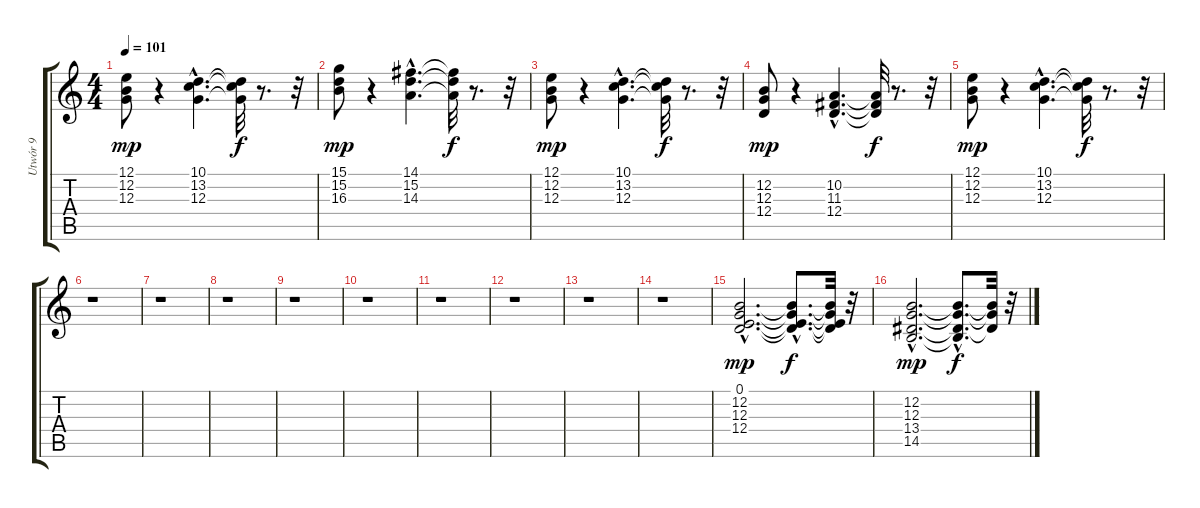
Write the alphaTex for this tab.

\track ("Utwór 9" "Utwór 9") {instrument fx8scifi}
\staff {score tabs}
\tuning (E4 B3 G3 D3 A2 E2) {hide}
\ts (4 4)
\tempo 101
\clef g2
\ks c
(12.1 12.2 12.3).8{dy mp} r.4 (10.1{hac} 13.2{hac} 12.3{hac}).4{d} (10.1{t} 13.2{t} 12.3{t}).32{dy f} r.8{d} r.32 |
(15.1 15.2 16.3).8{dy mp} r.4 (14.1{hac} 15.2{hac} 14.3{hac}).4{d} (14.1{t} 15.2{t} 14.3{t}).32{dy f} r.8{d} r.32 |
(12.1 12.2 12.3).8{dy mp} r.4 (10.1{hac} 13.2{hac} 12.3{hac}).4{d} (10.1{t} 13.2{t} 12.3{t}).32{dy f} r.8{d} r.32 |
(12.2 12.3 12.4).8{dy mp} r.4 (10.2{hac} 11.3{hac} 12.4{hac}).4{d} (10.2{t} 11.3{t} 12.4{t}).32{dy f} r.8{d} r.32 |
(12.1 12.2 12.3).8{dy mp} r.4 (10.1{hac} 13.2{hac} 12.3{hac}).4{d} (10.1{t} 13.2{t} 12.3{t}).32{dy f} r.8{d} r.32 |
r.1 |
r.1 |
r.1 |
r.1 |
r.1 |
r.1 |
r.1 |
r.1 |
r.1 |
(0.1{hac} 12.2{hac} 12.3{hac} 12.4{hac}).2{d dy mp} (0.1{hac t} 12.2{hac t} 12.3{hac t} 12.4{hac t}).8{d dy f} (0.1{t} 12.2{t} 12.3{t} 12.4{t}).32 r.32 |
(12.2{hac} 12.3{hac} 13.4{hac} 14.5{hac}).2{d dy mp} (12.2{hac t} 12.3{hac t} 13.4{hac t} 14.5{hac t}).8{d dy f} (12.2{t} 12.3{t} 13.4{t}).32 r.32
